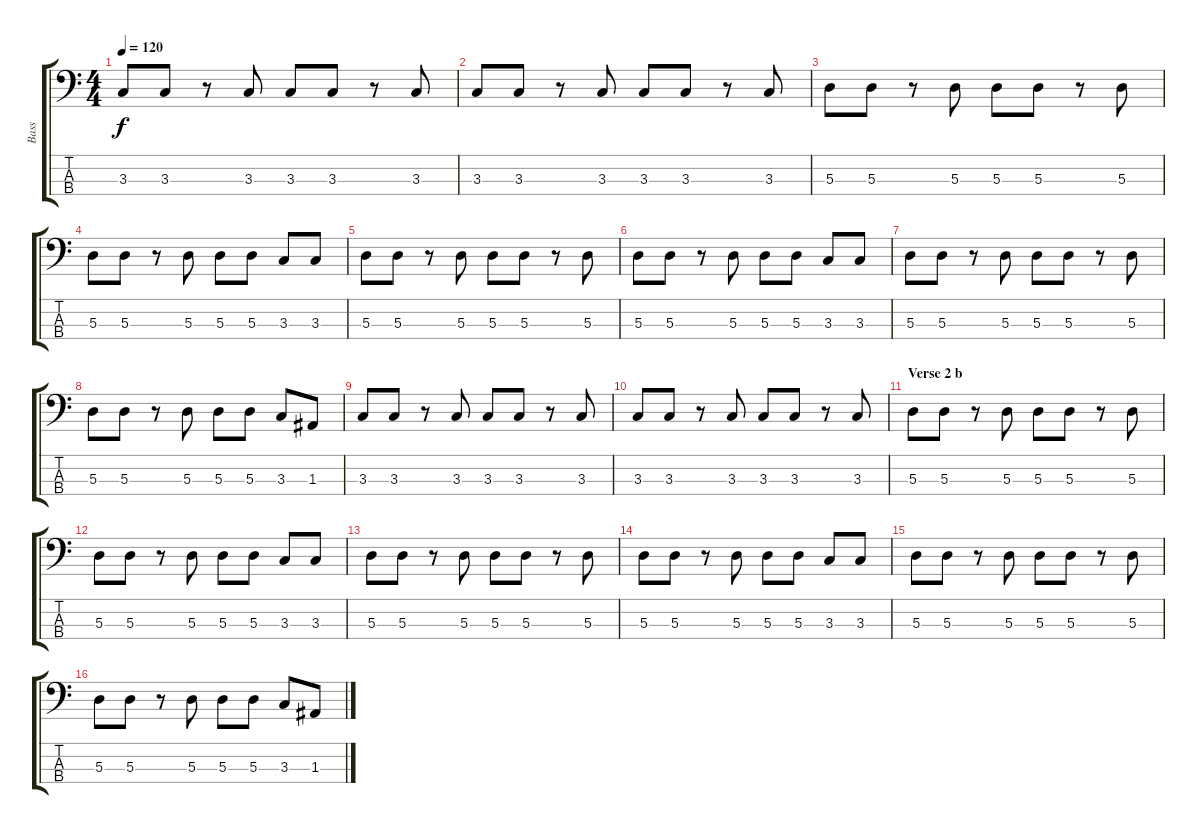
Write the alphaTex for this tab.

\track ("Bass" "Bass") {instrument electricbassfinger}
\staff {score tabs}
\tuning (G2 D2 A1 E1) {hide}
\ts (4 4)
\tempo 120
\clef f4
\ks c
3.3.8{dy f} 3.3.8 r.8 3.3.8 3.3.8 3.3.8 r.8 3.3.8 |
3.3.8 3.3.8 r.8 3.3.8 3.3.8 3.3.8 r.8 3.3.8 |
5.3.8 5.3.8 r.8 5.3.8 5.3.8 5.3.8 r.8 5.3.8 |
5.3.8 5.3.8 r.8 5.3.8 5.3.8 5.3.8 3.3.8 3.3.8 |
5.3.8 5.3.8 r.8 5.3.8 5.3.8 5.3.8 r.8 5.3.8 |
5.3.8 5.3.8 r.8 5.3.8 5.3.8 5.3.8 3.3.8 3.3.8 |
5.3.8 5.3.8 r.8 5.3.8 5.3.8 5.3.8 r.8 5.3.8 |
5.3.8 5.3.8 r.8 5.3.8 5.3.8 5.3.8 3.3.8 1.3.8 |
3.3.8 3.3.8 r.8 3.3.8 3.3.8 3.3.8 r.8 3.3.8 |
3.3.8 3.3.8 r.8 3.3.8 3.3.8 3.3.8 r.8 3.3.8 |
\section ("" "Verse 2 b")
5.3.8 5.3.8 r.8 5.3.8 5.3.8 5.3.8 r.8 5.3.8 |
5.3.8 5.3.8 r.8 5.3.8 5.3.8 5.3.8 3.3.8 3.3.8 |
5.3.8 5.3.8 r.8 5.3.8 5.3.8 5.3.8 r.8 5.3.8 |
5.3.8 5.3.8 r.8 5.3.8 5.3.8 5.3.8 3.3.8 3.3.8 |
5.3.8 5.3.8 r.8 5.3.8 5.3.8 5.3.8 r.8 5.3.8 |
5.3.8 5.3.8 r.8 5.3.8 5.3.8 5.3.8 3.3.8 1.3.8
